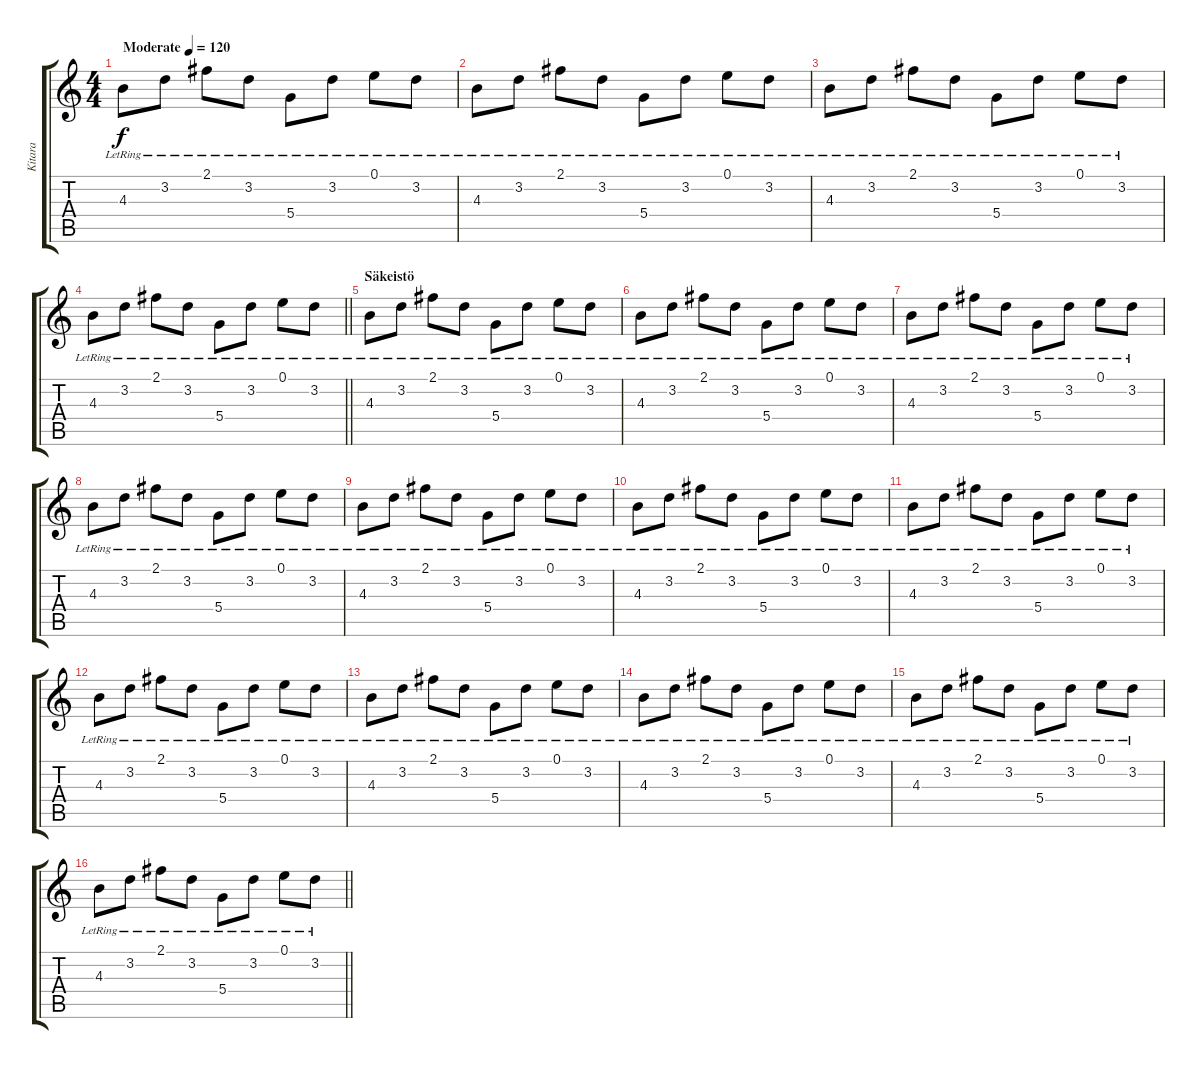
\track ("Kitara" "Kitara") {instrument acousticguitarsteel}
\staff {score tabs}
\tuning (E4 B3 G3 D3 A2 E2) {hide}
\ts (4 4)
\tempo (120 "Moderate")
\clef g2
\ks c
4.3{lr}.8{dy f instrument acousticguitarsteel} 3.2{lr}.8 2.1{lr}.8 3.2{lr}.8 5.4{lr}.8 3.2{lr}.8 0.1{lr}.8 3.2{lr}.8 |
4.3{lr}.8 3.2{lr}.8 2.1{lr}.8 3.2{lr}.8 5.4{lr}.8 3.2{lr}.8 0.1{lr}.8 3.2{lr}.8 |
4.3{lr}.8 3.2{lr}.8 2.1{lr}.8 3.2{lr}.8 5.4{lr}.8 3.2{lr}.8 0.1{lr}.8 3.2{lr}.8 |
\barLineRight lightlight
4.3{lr}.8 3.2{lr}.8 2.1{lr}.8 3.2{lr}.8 5.4{lr}.8 3.2{lr}.8 0.1{lr}.8 3.2{lr}.8 |
\section ("" "Säkeistö")
4.3{lr}.8 3.2{lr}.8 2.1{lr}.8 3.2{lr}.8 5.4{lr}.8 3.2{lr}.8 0.1{lr}.8 3.2{lr}.8 |
4.3{lr}.8 3.2{lr}.8 2.1{lr}.8 3.2{lr}.8 5.4{lr}.8 3.2{lr}.8 0.1{lr}.8 3.2{lr}.8 |
4.3{lr}.8 3.2{lr}.8 2.1{lr}.8 3.2{lr}.8 5.4{lr}.8 3.2{lr}.8 0.1{lr}.8 3.2{lr}.8 |
4.3{lr}.8 3.2{lr}.8 2.1{lr}.8 3.2{lr}.8 5.4{lr}.8 3.2{lr}.8 0.1{lr}.8 3.2{lr}.8 |
4.3{lr}.8 3.2{lr}.8 2.1{lr}.8 3.2{lr}.8 5.4{lr}.8 3.2{lr}.8 0.1{lr}.8 3.2{lr}.8 |
4.3{lr}.8 3.2{lr}.8 2.1{lr}.8 3.2{lr}.8 5.4{lr}.8 3.2{lr}.8 0.1{lr}.8 3.2{lr}.8 |
4.3{lr}.8 3.2{lr}.8 2.1{lr}.8 3.2{lr}.8 5.4{lr}.8 3.2{lr}.8 0.1{lr}.8 3.2{lr}.8 |
4.3{lr}.8 3.2{lr}.8 2.1{lr}.8 3.2{lr}.8 5.4{lr}.8 3.2{lr}.8 0.1{lr}.8 3.2{lr}.8 |
4.3{lr}.8 3.2{lr}.8 2.1{lr}.8 3.2{lr}.8 5.4{lr}.8 3.2{lr}.8 0.1{lr}.8 3.2{lr}.8 |
4.3{lr}.8 3.2{lr}.8 2.1{lr}.8 3.2{lr}.8 5.4{lr}.8 3.2{lr}.8 0.1{lr}.8 3.2{lr}.8 |
4.3{lr}.8 3.2{lr}.8 2.1{lr}.8 3.2{lr}.8 5.4{lr}.8 3.2{lr}.8 0.1{lr}.8 3.2{lr}.8 |
\barLineRight lightlight
4.3{lr}.8 3.2{lr}.8 2.1{lr}.8 3.2{lr}.8 5.4{lr}.8 3.2{lr}.8 0.1{lr}.8 3.2{lr}.8
